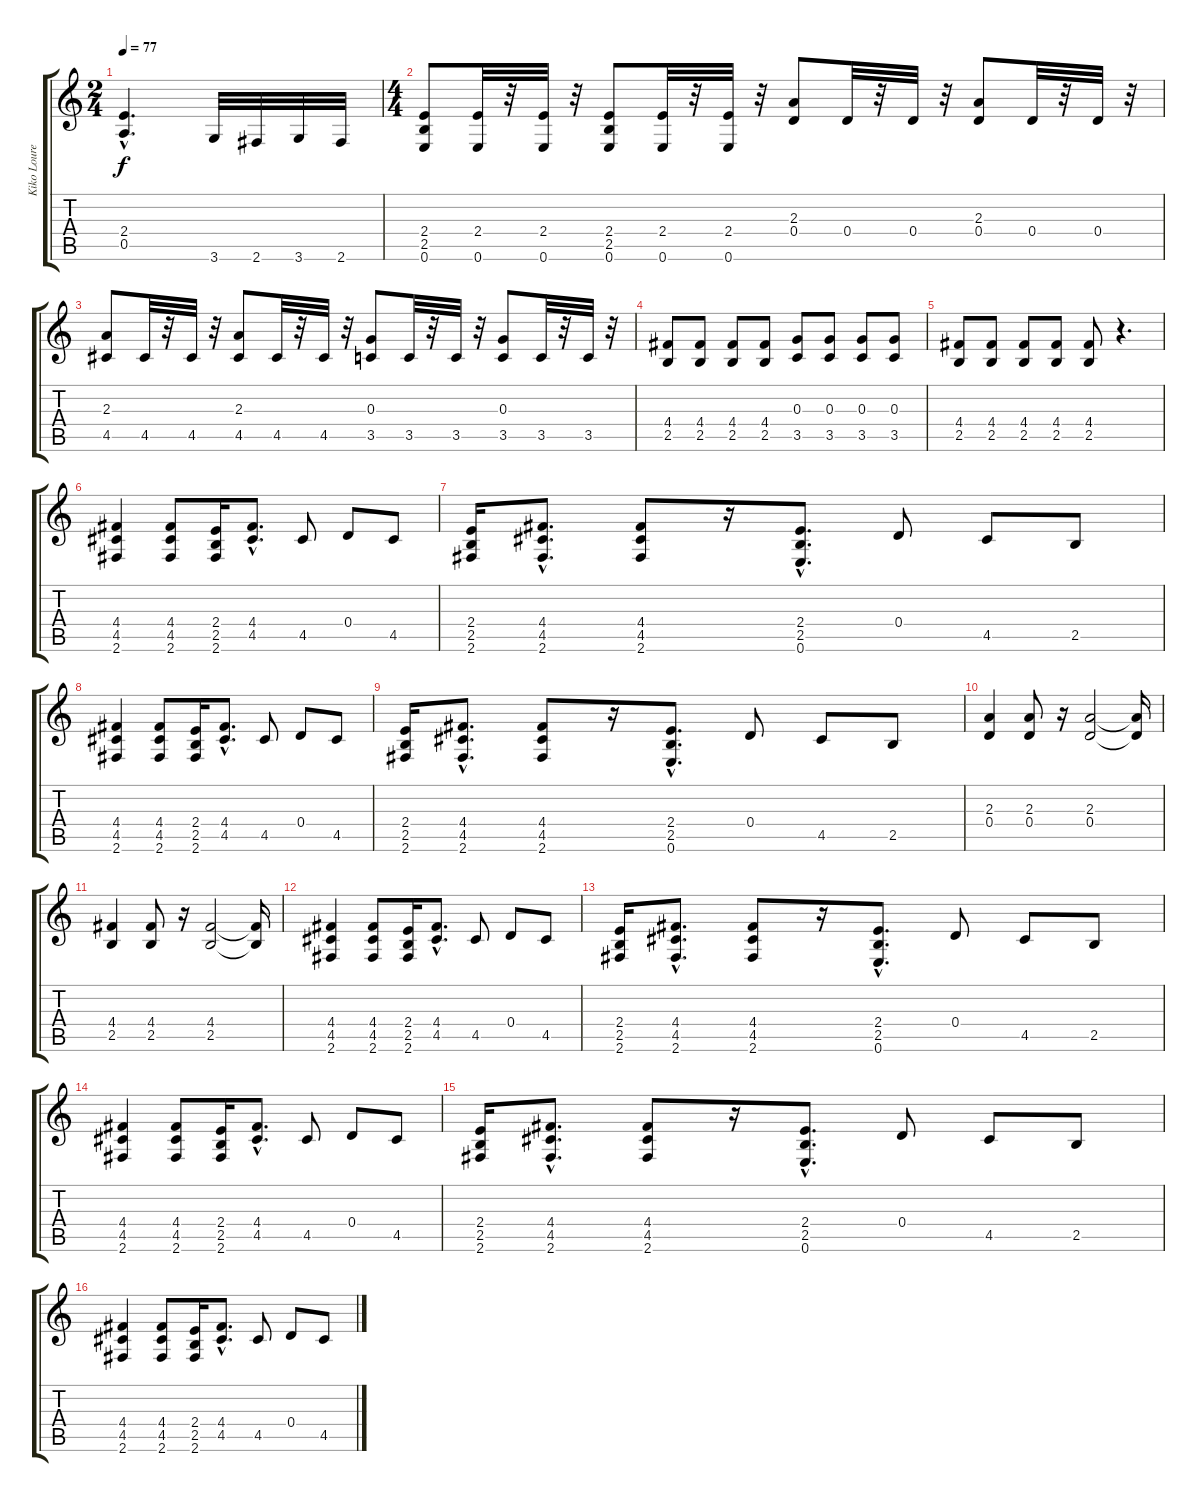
\track ("Kiko Loureiro" "Kiko Loure") {instrument distortionguitar}
\staff {score tabs}
\tuning (E4 B3 G3 D3 A2 E2) {hide}
\ts (2 4)
\tempo 77
\clef g2
\ks c
(2.4{hac} 0.5{hac}).4{d dy f} 3.6.32 2.6.32 3.6.32 2.6.32 |
\ts (4 4)
(2.4 2.5 0.6).8 (2.4 0.6).32 r.32 (2.4 0.6).32 r.32 (2.4 2.5 0.6).8 (2.4 0.6).32 r.32 (2.4 0.6).32 r.32 (2.3 0.4).8 0.4.32 r.32 0.4.32 r.32 (2.3 0.4).8 0.4.32 r.32 0.4.32 r.32 |
(2.3 4.5).8 4.5.32 r.32 4.5.32 r.32 (2.3 4.5).8 4.5.32 r.32 4.5.32 r.32 (0.3 3.5).8 3.5.32 r.32 3.5.32 r.32 (0.3 3.5).8 3.5.32 r.32 3.5.32 r.32 |
(4.4 2.5).8 (4.4 2.5).8 (4.4 2.5).8 (4.4 2.5).8 (0.3 3.5).8 (0.3 3.5).8 (0.3 3.5).8 (0.3 3.5).8 |
(4.4 2.5).8 (4.4 2.5).8 (4.4 2.5).8 (4.4 2.5).8 (4.4 2.5).8 r.4{d} |
(4.4 4.5 2.6).4 (4.4 4.5 2.6).8 (2.4 2.5 2.6).16 (4.4{hac} 4.5{hac}).8{d} 4.5.8 0.4.8 4.5.8 |
(2.4 2.5 2.6).16 (4.4{hac} 4.5{hac} 2.6{hac}).8{d} (4.4 4.5 2.6).8 r.16 (2.4{hac} 2.5{hac} 0.6{hac}).8{d} 0.4.8 4.5.8 2.5.8 |
(4.4 4.5 2.6).4 (4.4 4.5 2.6).8 (2.4 2.5 2.6).16 (4.4{hac} 4.5{hac}).8{d} 4.5.8 0.4.8 4.5.8 |
(2.4 2.5 2.6).16 (4.4{hac} 4.5{hac} 2.6{hac}).8{d} (4.4 4.5 2.6).8 r.16 (2.4{hac} 2.5{hac} 0.6{hac}).8{d} 0.4.8 4.5.8 2.5.8 |
(2.3 0.4).4 (2.3 0.4).8 r.16 (2.3 0.4).2 (2.3{t} 0.4{t}).16 |
(4.4 2.5).4 (4.4 2.5).8 r.16 (4.4 2.5).2 (4.4{t} 2.5{t}).16 |
(4.4 4.5 2.6).4 (4.4 4.5 2.6).8 (2.4 2.5 2.6).16 (4.4{hac} 4.5{hac}).8{d} 4.5.8 0.4.8 4.5.8 |
(2.4 2.5 2.6).16 (4.4{hac} 4.5{hac} 2.6{hac}).8{d} (4.4 4.5 2.6).8 r.16 (2.4{hac} 2.5{hac} 0.6{hac}).8{d} 0.4.8 4.5.8 2.5.8 |
(4.4 4.5 2.6).4 (4.4 4.5 2.6).8 (2.4 2.5 2.6).16 (4.4{hac} 4.5{hac}).8{d} 4.5.8 0.4.8 4.5.8 |
(2.4 2.5 2.6).16 (4.4{hac} 4.5{hac} 2.6{hac}).8{d} (4.4 4.5 2.6).8 r.16 (2.4{hac} 2.5{hac} 0.6{hac}).8{d} 0.4.8 4.5.8 2.5.8 |
(4.4 4.5 2.6).4 (4.4 4.5 2.6).8 (2.4 2.5 2.6).16 (4.4{hac} 4.5{hac}).8{d} 4.5.8 0.4.8 4.5.8
